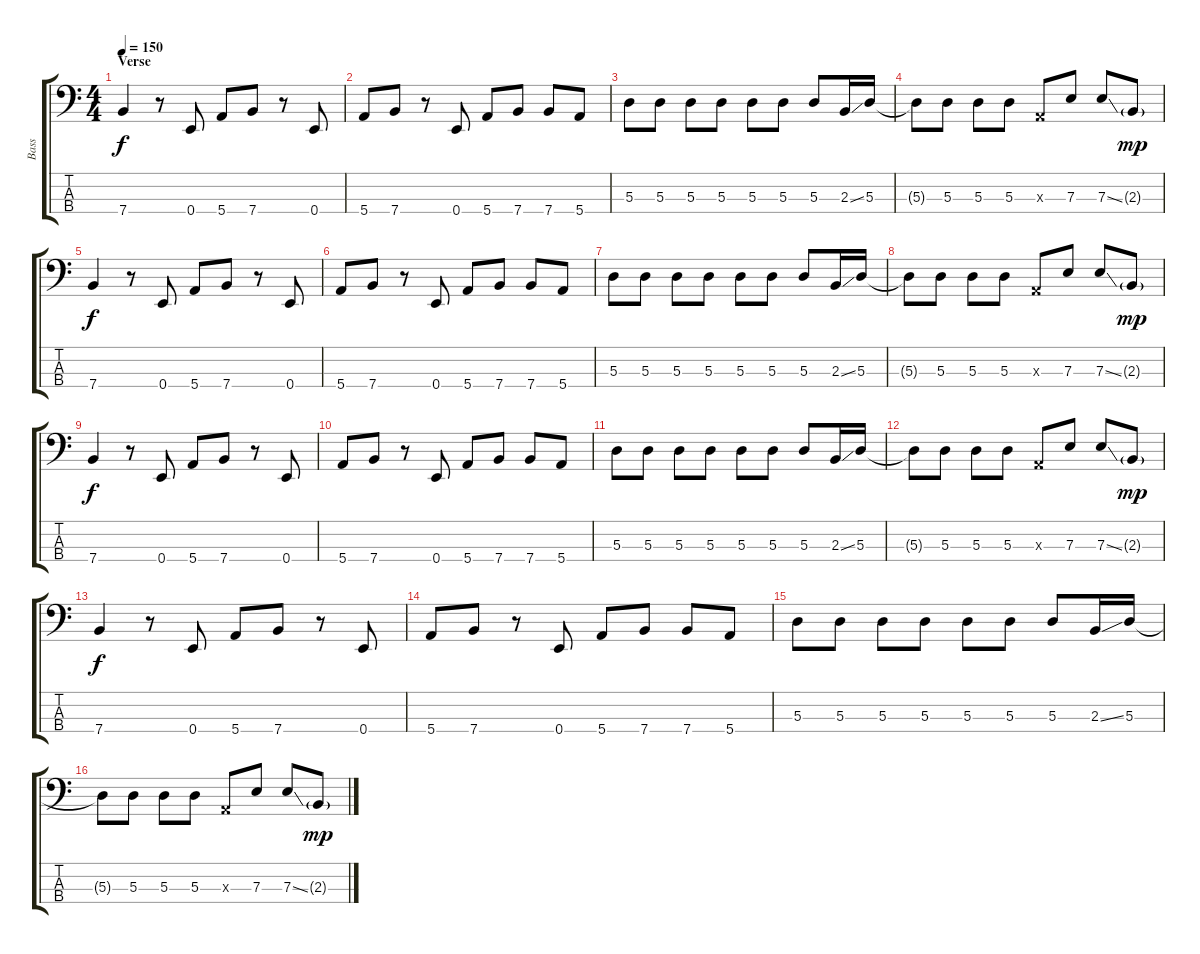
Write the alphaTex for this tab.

\track ("Bass" "Bass") {instrument electricbasspick}
\staff {score tabs}
\tuning (G2 D2 A1 E1) {hide}
\ts (4 4)
\section ("" "Verse")
\tempo 150
\clef f4
\ks c
7.4.4{dy f} r.8 0.4.8 5.4.8 7.4.8 r.8 0.4.8 |
5.4.8 7.4.8 r.8 0.4.8 5.4.8 7.4.8 7.4.8 5.4.8 |
5.3.8 5.3.8 5.3.8 5.3.8 5.3.8 5.3.8 5.3.8 2.3{ss}.16 5.3.16 |
5.3{t}.8 5.3.8 5.3.8 5.3.8 0.3{x}.8 7.3.8 7.3{ss}.8 2.3{g}.8{dy mp} |
7.4.4{dy f} r.8 0.4.8 5.4.8 7.4.8 r.8 0.4.8 |
5.4.8 7.4.8 r.8 0.4.8 5.4.8 7.4.8 7.4.8 5.4.8 |
5.3.8 5.3.8 5.3.8 5.3.8 5.3.8 5.3.8 5.3.8 2.3{ss}.16 5.3.16 |
5.3{t}.8 5.3.8 5.3.8 5.3.8 0.3{x}.8 7.3.8 7.3{ss}.8 2.3{g}.8{dy mp} |
7.4.4{dy f} r.8 0.4.8 5.4.8 7.4.8 r.8 0.4.8 |
5.4.8 7.4.8 r.8 0.4.8 5.4.8 7.4.8 7.4.8 5.4.8 |
5.3.8 5.3.8 5.3.8 5.3.8 5.3.8 5.3.8 5.3.8 2.3{ss}.16 5.3.16 |
5.3{t}.8 5.3.8 5.3.8 5.3.8 0.3{x}.8 7.3.8 7.3{ss}.8 2.3{g}.8{dy mp} |
7.4.4{dy f} r.8 0.4.8 5.4.8 7.4.8 r.8 0.4.8 |
5.4.8 7.4.8 r.8 0.4.8 5.4.8 7.4.8 7.4.8 5.4.8 |
5.3.8 5.3.8 5.3.8 5.3.8 5.3.8 5.3.8 5.3.8 2.3{ss}.16 5.3.16 |
5.3{t}.8 5.3.8 5.3.8 5.3.8 0.3{x}.8 7.3.8 7.3{ss}.8 2.3{g}.8{dy mp}
